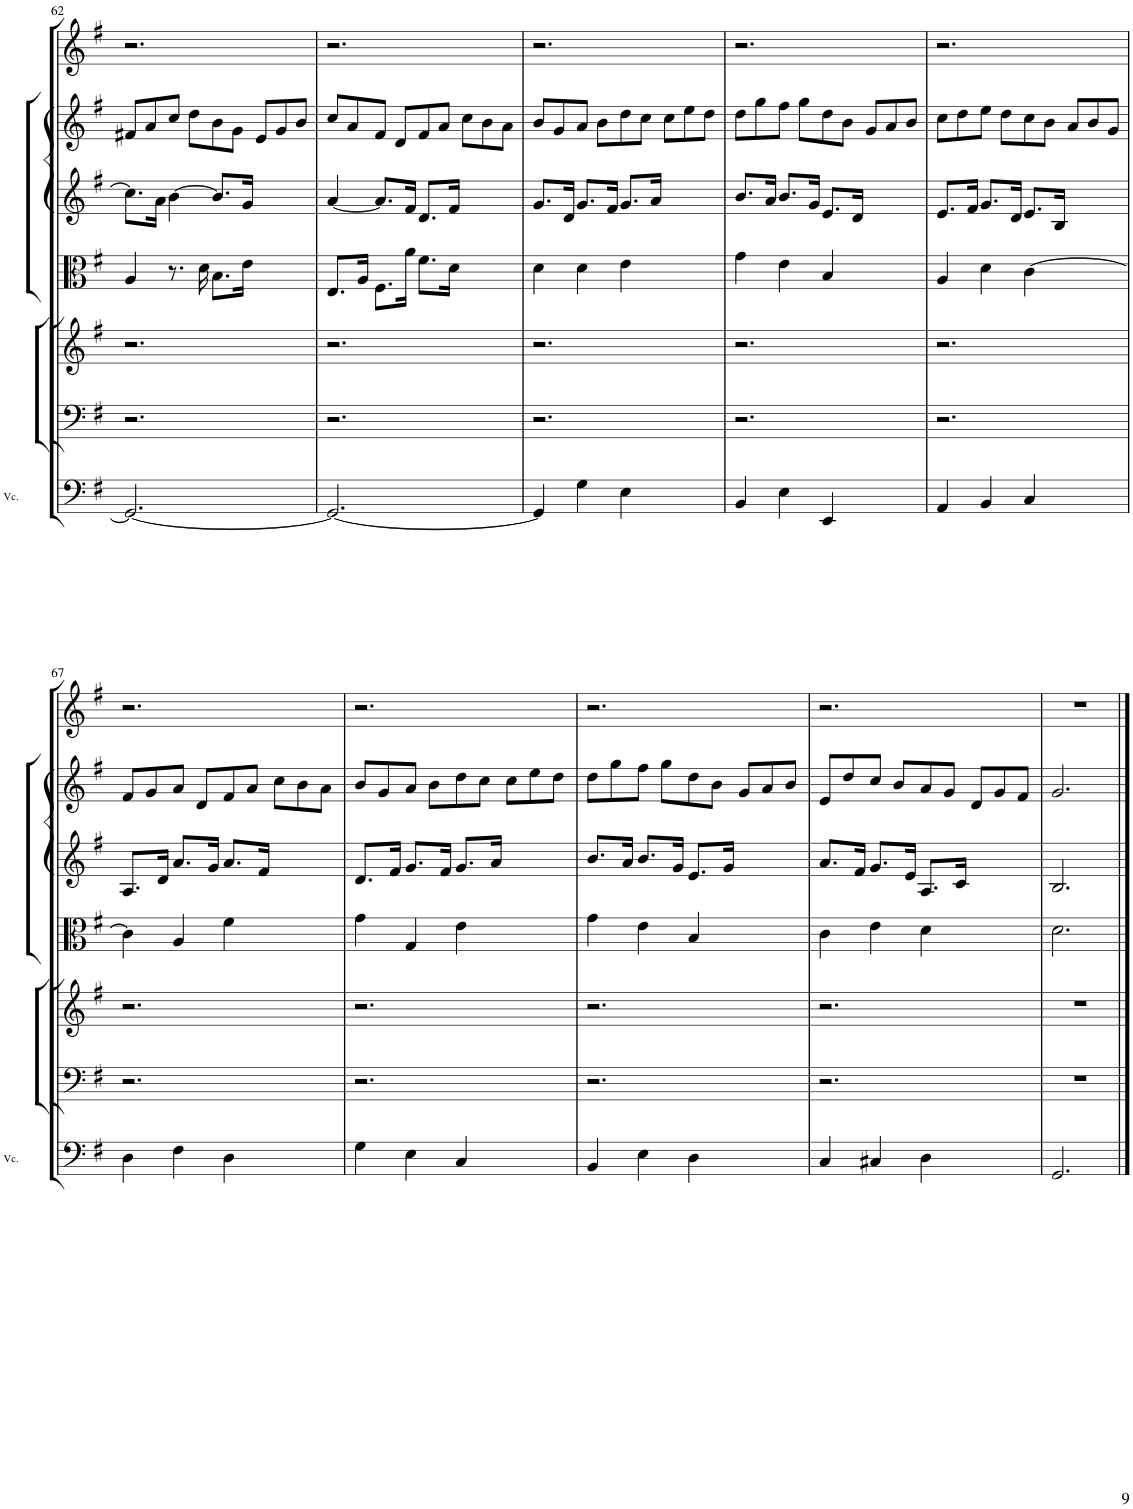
**kern	**kern	**kern	**kern	**kern	**kern	**kern
*part7	*part6	*part5	*part4	*part3	*part2	*part1
*staff7	*staff6	*staff5	*staff4	*staff3	*staff2	*staff1
*I"Cello	*I"Tenor &amp; Bass	*I"Soprano &amp; Alto	*I"Viola (Clarinet &amp; Alto Sax)	*I"Violin 2 (Clarinet)	*I"Violin 1 &amp; Oboe (Flute &amp; Clarinet)	*I"Trumpet
!!LO:PB:g=z
*clefF4	*clefF4	*clefG2	*clefC3	*clefG2	*clefG2	*clefG2
*k[f#]	*k[f#]	*k[f#]	*k[f#]	*k[f#]	*k[f#]	*k[f#]
*e:	*e:	*e:	*e:	*e:	*e:	*e:
*M3/4	*M3/4	*M3/4	*M3/4	*M3/4	*M9/8	*M3/4
=62	=62	=62	=62	=62	=62	=62
2.GG/_	2.r	2.r	4A/	8.cc\L]	8f#X/L	2.r
.	.	.	.	.	8a/	.
.	.	.	.	16a\Jk	.	.
.	.	.	8.r	[4b\	8cc/J	.
.	.	.	.	.	8dd\L	.
.	.	.	16d\	.	.	.
.	.	.	8.B\L	8.b/L]	8b\	.
.	.	.	.	.	8g\J	.
.	.	.	16e\Jk	16g/Jk	.	.
4.ryy	4.ryy	4.ryy	4.ryy	4.ryy	8e/L	4.ryy
.	.	.	.	.	8g/	.
.	.	.	.	.	8b/J	.
=63	=63	=63	=63	=63	=63	=63
2.GG/_	2.r	2.r	8.E/L	[4a/	8cc/L	2.r
.	.	.	.	.	8a/	.
.	.	.	16A/Jk	.	.	.
.	.	.	8.F#\L	8.a/L]	8f#/J	.
.	.	.	.	.	8d/L	.
.	.	.	16a\Jk	16f#/Jk	.	.
.	.	.	8.f#\L	8.d/L	8f#/	.
.	.	.	.	.	8a/J	.
.	.	.	16d\Jk	16f#/Jk	.	.
4.ryy	4.ryy	4.ryy	4.ryy	4.ryy	8cc\L	4.ryy
.	.	.	.	.	8b\	.
.	.	.	.	.	8a\J	.
=64	=64	=64	=64	=64	=64	=64
4GG/]	2.r	2.r	4d\	8.g/L	8b/L	2.r
.	.	.	.	.	8g/	.
.	.	.	.	16d/Jk	.	.
4G\	.	.	4d\	8.g/L	8a/J	.
.	.	.	.	.	8b\L	.
.	.	.	.	16f#/Jk	.	.
4E\	.	.	4e\	8.g/L	8dd\	.
.	.	.	.	.	8cc\J	.
.	.	.	.	16a/Jk	.	.
4.ryy	4.ryy	4.ryy	4.ryy	4.ryy	8cc\L	4.ryy
.	.	.	.	.	8ee\	.
.	.	.	.	.	8dd\J	.
=65	=65	=65	=65	=65	=65	=65
4BB/	2.r	2.r	4g\	8.b/L	8dd\L	2.r
.	.	.	.	.	8gg\	.
.	.	.	.	16a/Jk	.	.
4E\	.	.	4e\	8.b/L	8ff#\J	.
.	.	.	.	.	8gg\L	.
.	.	.	.	16g/Jk	.	.
4EE/	.	.	4B/	8.e/L	8dd\	.
.	.	.	.	.	8b\J	.
.	.	.	.	16d/Jk	.	.
4.ryy	4.ryy	4.ryy	4.ryy	4.ryy	8g/L	4.ryy
.	.	.	.	.	8a/	.
.	.	.	.	.	8b/J	.
=66	=66	=66	=66	=66	=66	=66
4AA/	2.r	2.r	4A/	8.e/L	8cc\L	2.r
.	.	.	.	.	8dd\	.
.	.	.	.	16f#/Jk	.	.
4BB/	.	.	4d\	8.g/L	8ee\J	.
.	.	.	.	.	8dd\L	.
.	.	.	.	16d/Jk	.	.
4C/	.	.	[4c\	8.e/L	8cc\	.
.	.	.	.	.	8b\J	.
.	.	.	.	16B/Jk	.	.
4.ryy	4.ryy	4.ryy	4.ryy	4.ryy	8a/L	4.ryy
.	.	.	.	.	8b/	.
.	.	.	.	.	8g/J	.
!!LO:LB:g=z
=67	=67	=67	=67	=67	=67	=67
4D\	2.r	2.r	4c\]	8.A/L	8f#/L	2.r
.	.	.	.	.	8g/	.
.	.	.	.	16d/Jk	.	.
4F#\	.	.	4A/	8.a/L	8a/J	.
.	.	.	.	.	8d/L	.
.	.	.	.	16g/Jk	.	.
4D\	.	.	4f#\	8.a/L	8f#/	.
.	.	.	.	.	8a/J	.
.	.	.	.	16f#/Jk	.	.
4.ryy	4.ryy	4.ryy	4.ryy	4.ryy	8cc\L	4.ryy
.	.	.	.	.	8b\	.
.	.	.	.	.	8a\J	.
=68	=68	=68	=68	=68	=68	=68
4G\	2.r	2.r	4g\	8.d/L	8b/L	2.r
.	.	.	.	.	8g/	.
.	.	.	.	16f#/Jk	.	.
4E\	.	.	4G/	8.g/L	8a/J	.
.	.	.	.	.	8b\L	.
.	.	.	.	16f#/Jk	.	.
4C/	.	.	4e\	8.g/L	8dd\	.
.	.	.	.	.	8cc\J	.
.	.	.	.	16a/Jk	.	.
4.ryy	4.ryy	4.ryy	4.ryy	4.ryy	8cc\L	4.ryy
.	.	.	.	.	8ee\	.
.	.	.	.	.	8dd\J	.
=69	=69	=69	=69	=69	=69	=69
4BB/	2.r	2.r	4g\	8.b/L	8dd\L	2.r
.	.	.	.	.	8gg\	.
.	.	.	.	16a/Jk	.	.
4E\	.	.	4e\	8.b/L	8ff#\J	.
.	.	.	.	.	8gg\L	.
.	.	.	.	16g/Jk	.	.
4D\	.	.	4B/	8.e/L	8dd\	.
.	.	.	.	.	8b\J	.
.	.	.	.	16g/Jk	.	.
4.ryy	4.ryy	4.ryy	4.ryy	4.ryy	8g/L	4.ryy
.	.	.	.	.	8a/	.
.	.	.	.	.	8b/J	.
=70	=70	=70	=70	=70	=70	=70
4C/	2.r	2.r	4c\	8.a/L	8e/L	2.r
.	.	.	.	.	8dd/	.
.	.	.	.	16f#/Jk	.	.
4C#X/	.	.	4e\	8.g/L	8cc/J	.
.	.	.	.	.	8b/L	.
.	.	.	.	16e/Jk	.	.
4D\	.	.	4d\	8.A/L	8a/	.
.	.	.	.	.	8g/J	.
.	.	.	.	16c/Jk	.	.
4.ryy	4.ryy	4.ryy	4.ryy	4.ryy	8d/L	4.ryy
.	.	.	.	.	8g/	.
.	.	.	.	.	8f#/J	.
=71	=71	=71	=71	=71	=71	=71
2.GG/	2.r	2.r	2.d\	2.B/	2.g/	2.r
==	==	==	==	==	==	==
*-	*-	*-	*-	*-	*-	*-
